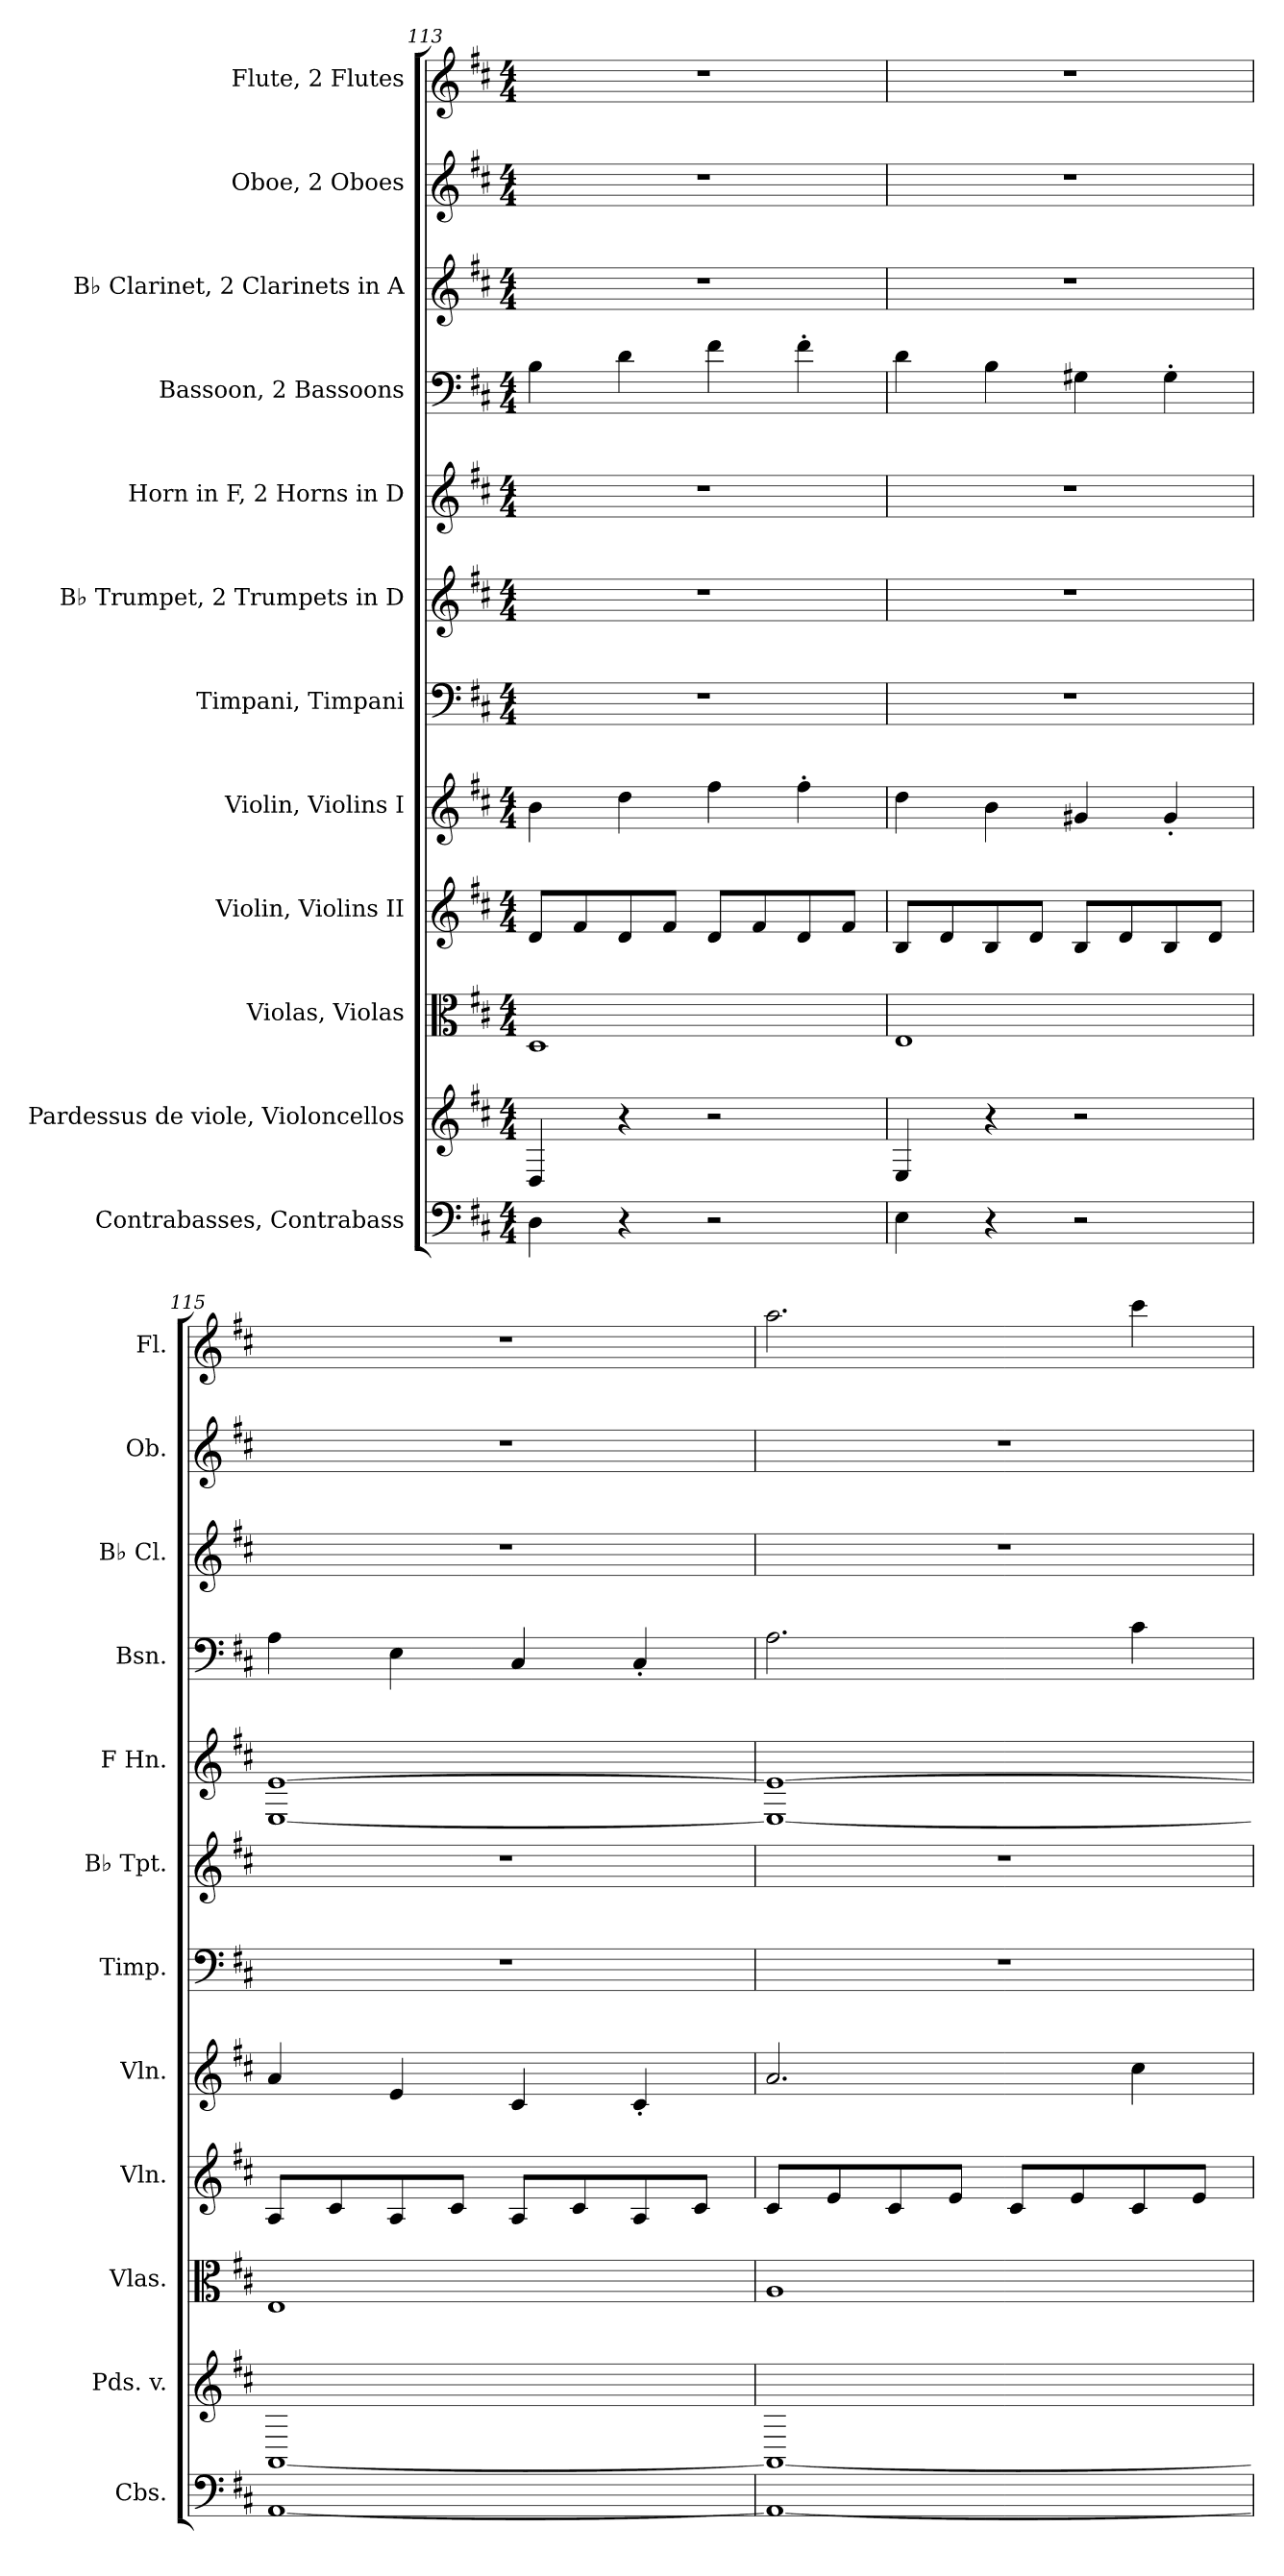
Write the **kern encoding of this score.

**kern	**kern	**kern	**kern	**kern	**kern	**kern	**kern	**kern	**kern	**kern	**kern
*part12	*part11	*part10	*part9	*part8	*part7	*part6	*part5	*part4	*part3	*part2	*part1
*staff12	*staff11	*staff10	*staff9	*staff8	*staff7	*staff6	*staff5	*staff4	*staff3	*staff2	*staff1
*I"Contrabasses, Contrabass	*I"Pardessus de viole, Violoncellos	*I"Violas, Violas	*I"Violin, Violins II	*I"Violin, Violins I	*I"Timpani, Timpani	*I"B♭ Trumpet, 2 Trumpets in D	*I"Horn in F, 2 Horns in D	*I"Bassoon, 2 Bassoons	*I"B♭ Clarinet, 2 Clarinets in A	*I"Oboe, 2 Oboes	*I"Flute, 2 Flutes
*I'Cbs.	*I'Pds. v.	*I'Vlas.	*I'Vln.	*I'Vln.	*I'Timp.	*I'B♭ Tpt.	*I'F Hn.	*I'Bsn.	*I'B♭ Cl.	*I'Ob.	*I'Fl.
!!LO:PB:g=z
*clefF4	*clefG2	*clefC3	*clefG2	*clefG2	*clefF4	*clefG2	*clefG2	*clefF4	*clefG2	*clefG2	*clefG2
*ITrd7c12	*	*	*	*	*	*ITrd1c2	*ITrd4c7	*	*ITrd1c2	*	*
*k[f#c#]	*k[f#c#]	*k[f#c#]	*k[f#c#]	*k[f#c#]	*k[f#c#]	*k[]	*k[f#]	*k[f#c#]	*k[]	*k[f#c#]	*k[f#c#]
*M4/4	*M4/4	*M4/4	*M4/4	*M4/4	*M4/4	*M4/4	*M4/4	*M4/4	*M4/4	*M4/4	*M4/4
=113	=113	=113	=113	=113	=113	=113	=113	=113	=113	=113	=113
4DD\	4D/	1D	8d/L	4b\	1r	1r	1r	4B\	1r	1r	1r
.	.	.	8f#/	.	.	.	.	.	.	.	.
4r	4r	.	8d/	4dd\	.	.	.	4d\	.	.	.
.	.	.	8f#/J	.	.	.	.	.	.	.	.
2r	2r	.	8d/L	4ff#\	.	.	.	4f#\	.	.	.
.	.	.	8f#/	.	.	.	.	.	.	.	.
.	.	.	8d/	4ff#'\	.	.	.	4f#'\	.	.	.
.	.	.	8f#/J	.	.	.	.	.	.	.	.
=114	=114	=114	=114	=114	=114	=114	=114	=114	=114	=114	=114
4EE\	4E/	1E	8B/L	4dd\	1r	1r	1r	4d\	1r	1r	1r
.	.	.	8d/	.	.	.	.	.	.	.	.
4r	4r	.	8B/	4b\	.	.	.	4B\	.	.	.
.	.	.	8d/J	.	.	.	.	.	.	.	.
2r	2r	.	8B/L	4g#X/	.	.	.	4G#X\	.	.	.
.	.	.	8d/	.	.	.	.	.	.	.	.
.	.	.	8B/	4g#'/	.	.	.	4G#'\	.	.	.
.	.	.	8d/J	.	.	.	.	.	.	.	.
=115	=115	=115	=115	=115	=115	=115	=115	=115	=115	=115	=115
[1AAA	[1AA	1E	8A/L	4a/	1r	1r	[1AA [1A	4A\	1r	1r	1r
.	.	.	8c#/	.	.	.	.	.	.	.	.
.	.	.	8A/	4e/	.	.	.	4E\	.	.	.
.	.	.	8c#/J	.	.	.	.	.	.	.	.
.	.	.	8A/L	4c#/	.	.	.	4C#/	.	.	.
.	.	.	8c#/	.	.	.	.	.	.	.	.
.	.	.	8A/	4c#'/	.	.	.	4C#'/	.	.	.
.	.	.	8c#/J	.	.	.	.	.	.	.	.
=116	=116	=116	=116	=116	=116	=116	=116	=116	=116	=116	=116
1AAA_	1AA_	1A	8c#/L	2.a/	1r	1r	1AA_ 1A_	2.A\	1r	1r	2.aa\
.	.	.	8e/	.	.	.	.	.	.	.	.
.	.	.	8c#/	.	.	.	.	.	.	.	.
.	.	.	8e/J	.	.	.	.	.	.	.	.
.	.	.	8c#/L	.	.	.	.	.	.	.	.
.	.	.	8e/	.	.	.	.	.	.	.	.
.	.	.	8c#/	4cc#\	.	.	.	4c#\	.	.	4ccc#\
.	.	.	8e/J	.	.	.	.	.	.	.	.
=	=	=	=	=	=	=	=	=	=	=	=
*-	*-	*-	*-	*-	*-	*-	*-	*-	*-	*-	*-
